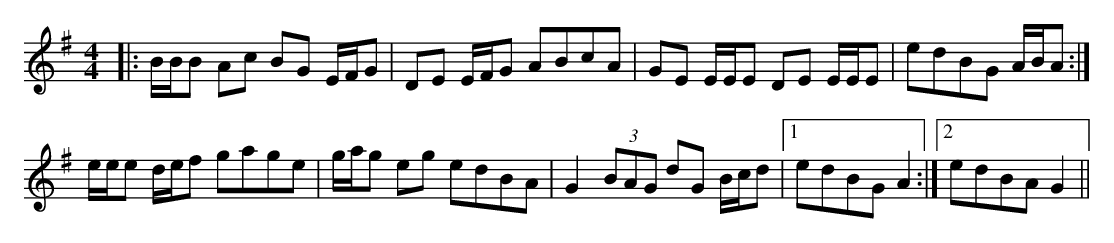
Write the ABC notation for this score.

X:1
M:4/4
K:G
|:B/B/B Ac BG E/F/G|DE E/F/G ABcA|GE E/E/E DE E/E/E|edBG A/B/A:|
e/e/e d/e/f gage|g/a/g eg edBA|G2 (3BAG dG B/c/d|1 edBG A2:|2 edBA G2||
